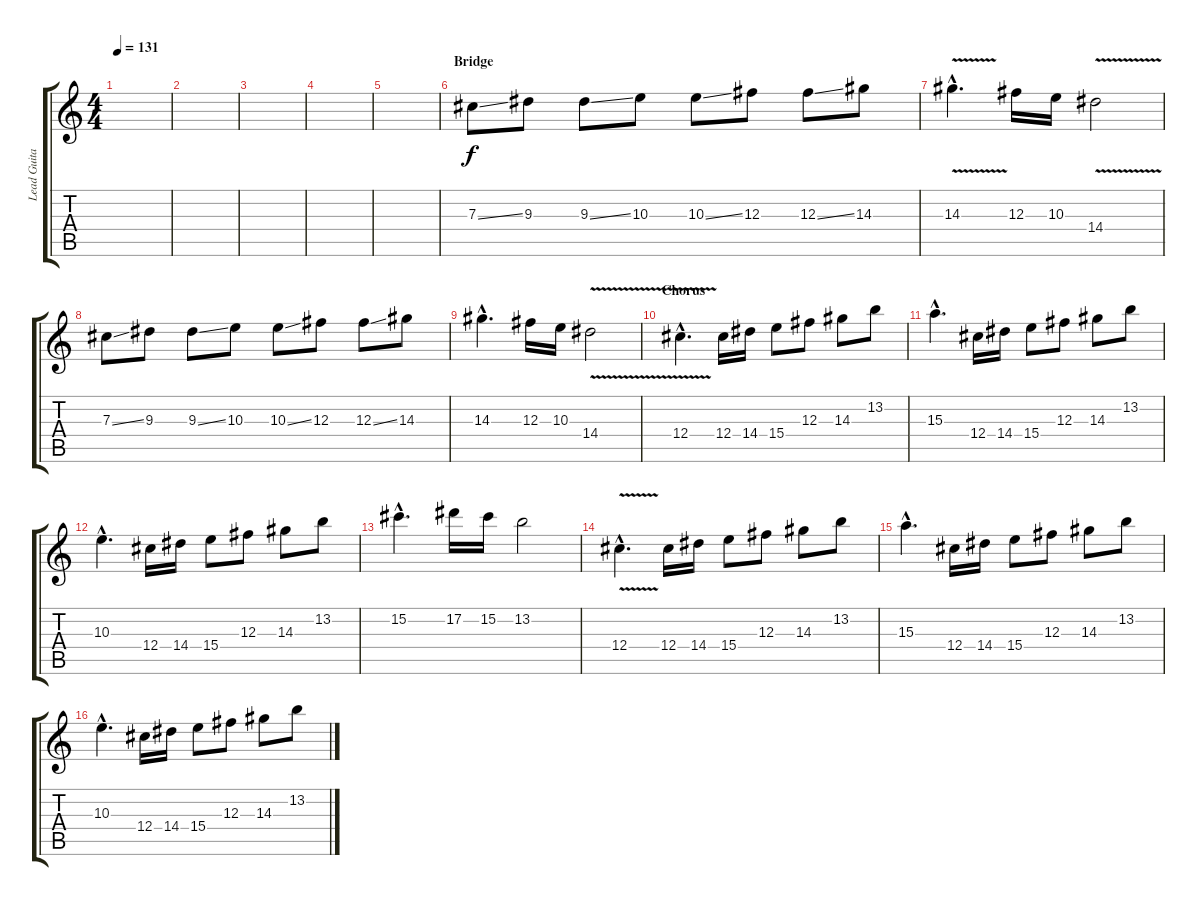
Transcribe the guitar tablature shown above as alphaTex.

\track ("Lead Guitar I" "Lead Guita") {instrument distortionguitar}
\staff {score tabs}
\tuning (Eb4 Bb3 Gb3 Db3 Ab2 Eb2) {hide}
\ts (4 4)
\tempo 131
\clef g2
\ks c
|
|
|
|
|
\section ("" "Bridge")
7.3{ss}.8 9.3.8 9.3{ss}.8 10.3.8 10.3{ss}.8 12.3.8 12.3{ss}.8 14.3.8 |
14.3{v hac}.4{d} 12.3.16 10.3.16 14.4{v}.2 |
7.3{ss}.8 9.3.8 9.3{ss}.8 10.3.8 10.3{ss}.8 12.3.8 12.3{ss}.8 14.3.8 |
14.3{hac}.4{d} 12.3.16 10.3.16 14.4{v}.2 |
\section ("" "Chorus")
12.4{v hac}.4{d} 12.4.16 14.4.16 15.4.8 12.3.8 14.3.8 13.2.8 |
15.3{hac}.4{d} 12.4.16 14.4.16 15.4.8 12.3.8 14.3.8 13.2.8 |
10.3{hac}.4{d} 12.4.16 14.4.16 15.4.8 12.3.8 14.3.8 13.2.8 |
15.2{hac}.4{d} 17.2.16 15.2.16 13.2.2 |
12.4{v hac}.4{d} 12.4.16 14.4.16 15.4.8 12.3.8 14.3.8 13.2.8 |
15.3{hac}.4{d} 12.4.16 14.4.16 15.4.8 12.3.8 14.3.8 13.2.8 |
10.3{hac}.4{d} 12.4.16 14.4.16 15.4.8 12.3.8 14.3.8 13.2.8
